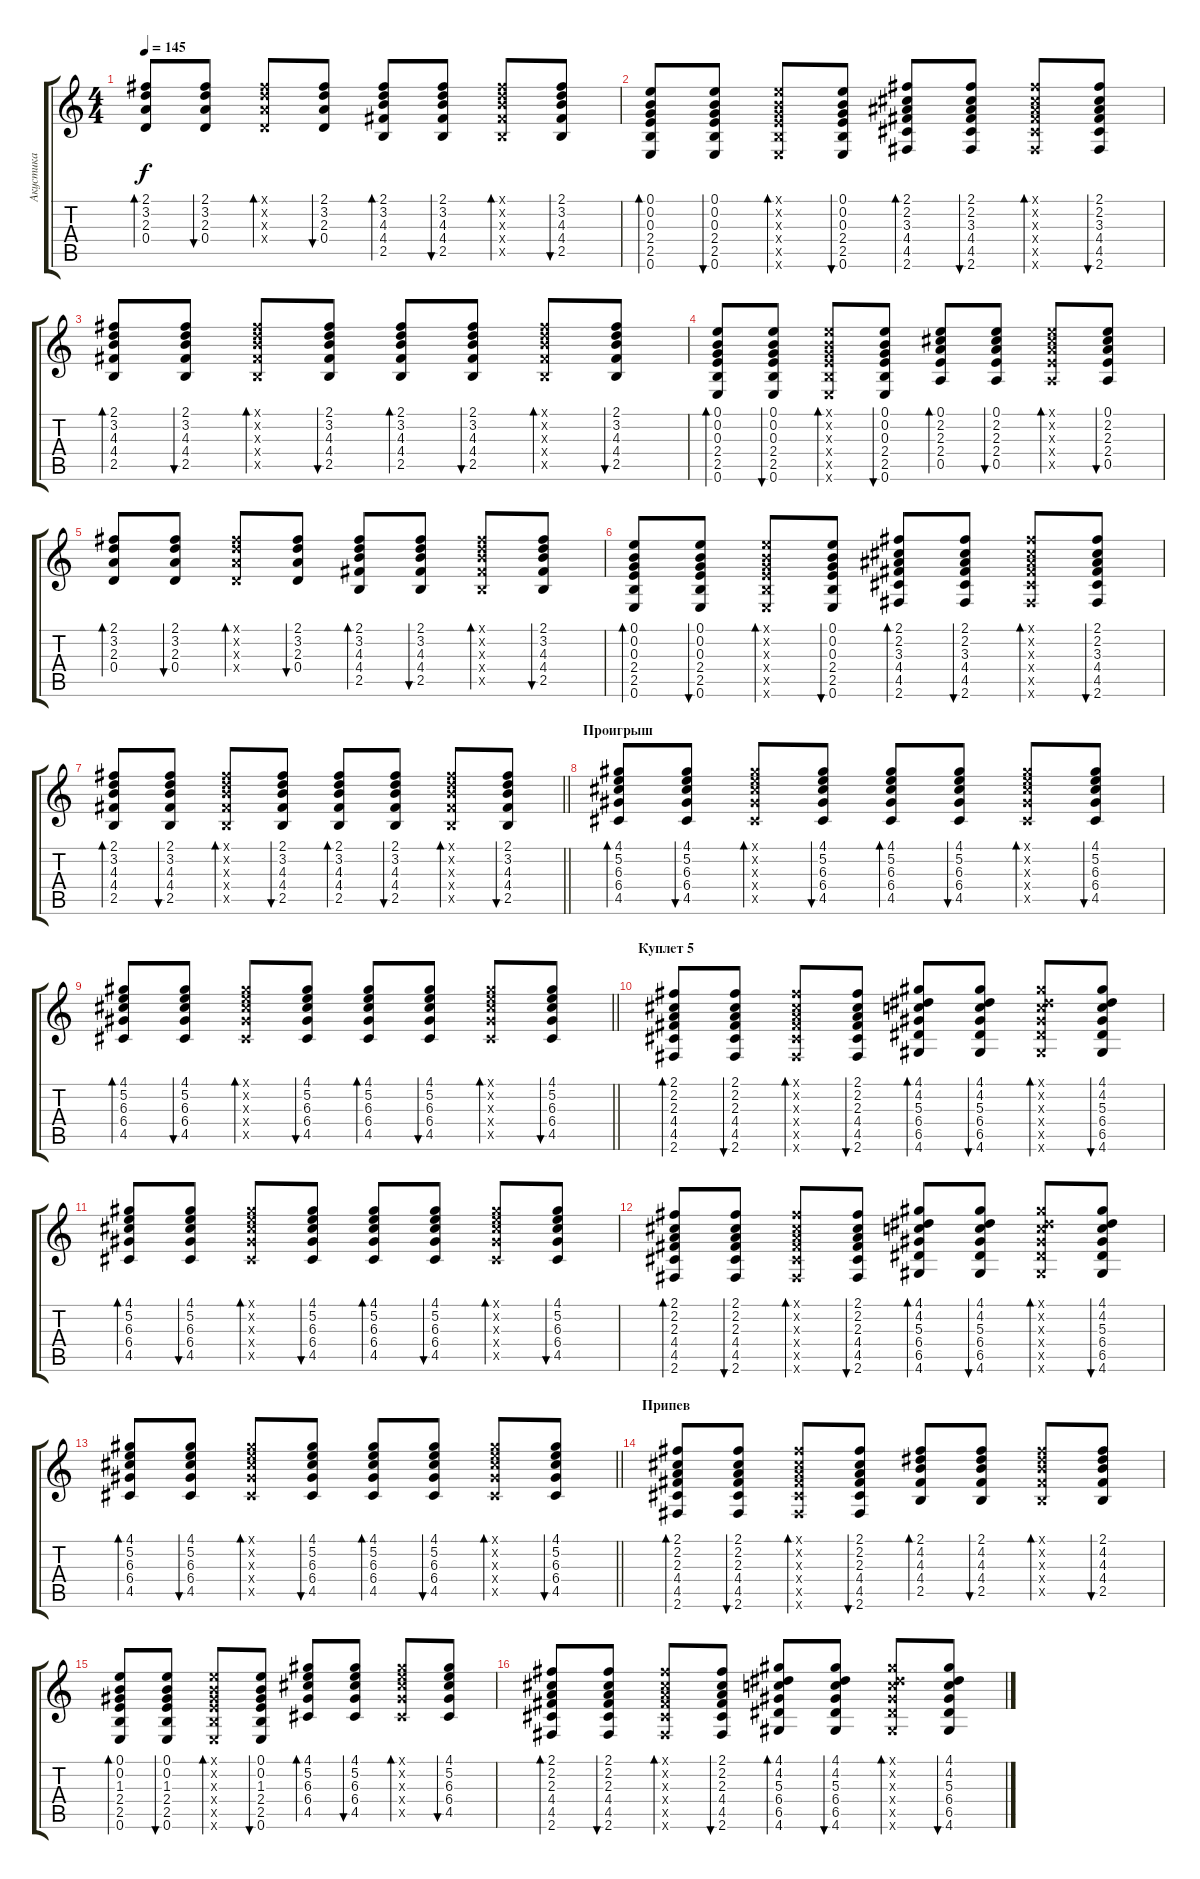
\track ("Акустика" "Акустика") {instrument acousticguitarsteel}
\staff {score tabs}
\tuning (E4 B3 G3 D3 A2 E2) {hide}
\ts (4 4)
\tempo 145
\clef g2
\ks c
(2.1 3.2 2.3 0.4).8{bd 30 dy f} (2.1 3.2 2.3 0.4).8{bu 30} (2.1{x} 3.2{x} 2.3{x} 0.4{x}).8{bd 30} (2.1 3.2 2.3 0.4).8{bu 30} (2.1 3.2 4.3 4.4 2.5).8{bd 30} (2.1 3.2 4.3 4.4 2.5).8{bu 30} (2.1{x} 3.2{x} 4.3{x} 4.4{x} 2.5{x}).8{bd 30} (2.1 3.2 4.3 4.4 2.5).8{bu 30} |
(0.1 0.2 0.3 2.4 2.5 0.6).8{bd 30} (0.1 0.2 0.3 2.4 2.5 0.6).8{bu 30} (0.1{x} 0.2{x} 0.3{x} 2.4{x} 2.5{x} 0.6{x}).8{bd 30} (0.1 0.2 0.3 2.4 2.5 0.6).8{bu 30} (2.1 2.2 3.3 4.4 4.5 2.6).8{bd 30} (2.1 2.2 3.3 4.4 4.5 2.6).8{bu 30} (2.1{x} 2.2{x} 3.3{x} 4.4{x} 4.5{x} 2.6{x}).8{bd 30} (2.1 2.2 3.3 4.4 4.5 2.6).8{bu 30} |
(2.1 3.2 4.3 4.4 2.5).8{bd 30} (2.1 3.2 4.3 4.4 2.5).8{bu 30} (2.1{x} 3.2{x} 4.3{x} 4.4{x} 2.5{x}).8{bd 30} (2.1 3.2 4.3 4.4 2.5).8{bu 30} (2.1 3.2 4.3 4.4 2.5).8{bd 30} (2.1 3.2 4.3 4.4 2.5).8{bu 30} (2.1{x} 3.2{x} 4.3{x} 4.4{x} 2.5{x}).8{bd 30} (2.1 3.2 4.3 4.4 2.5).8{bu 30} |
(0.1 0.2 0.3 2.4 2.5 0.6).8{bd 30} (0.1 0.2 0.3 2.4 2.5 0.6).8{bu 30} (0.1{x} 0.2{x} 0.3{x} 2.4{x} 2.5{x} 0.6{x}).8{bd 30} (0.1 0.2 0.3 2.4 2.5 0.6).8{bu 30} (0.1 2.2 2.3 2.4 0.5).8{bd 30} (0.1 2.2 2.3 2.4 0.5).8{bu 30} (0.1{x} 2.2{x} 2.3{x} 2.4{x} 0.5{x}).8{bd 30} (0.1 2.2 2.3 2.4 0.5).8{bu 30} |
(2.1 3.2 2.3 0.4).8{bd 30} (2.1 3.2 2.3 0.4).8{bu 30} (2.1{x} 3.2{x} 2.3{x} 0.4{x}).8{bd 30} (2.1 3.2 2.3 0.4).8{bu 30} (2.1 3.2 4.3 4.4 2.5).8{bd 30} (2.1 3.2 4.3 4.4 2.5).8{bu 30} (2.1{x} 3.2{x} 4.3{x} 4.4{x} 2.5{x}).8{bd 30} (2.1 3.2 4.3 4.4 2.5).8{bu 30} |
(0.1 0.2 0.3 2.4 2.5 0.6).8{bd 30} (0.1 0.2 0.3 2.4 2.5 0.6).8{bu 30} (0.1{x} 0.2{x} 0.3{x} 2.4{x} 2.5{x} 0.6{x}).8{bd 30} (0.1 0.2 0.3 2.4 2.5 0.6).8{bu 30} (2.1 2.2 3.3 4.4 4.5 2.6).8{bd 30} (2.1 2.2 3.3 4.4 4.5 2.6).8{bu 30} (2.1{x} 2.2{x} 3.3{x} 4.4{x} 4.5{x} 2.6{x}).8{bd 30} (2.1 2.2 3.3 4.4 4.5 2.6).8{bu 30} |
\barLineRight lightlight
(2.1 3.2 4.3 4.4 2.5).8{bd 30} (2.1 3.2 4.3 4.4 2.5).8{bu 30} (2.1{x} 3.2{x} 4.3{x} 4.4{x} 2.5{x}).8{bd 30} (2.1 3.2 4.3 4.4 2.5).8{bu 30} (2.1 3.2 4.3 4.4 2.5).8{bd 30} (2.1 3.2 4.3 4.4 2.5).8{bu 30} (2.1{x} 3.2{x} 4.3{x} 4.4{x} 2.5{x}).8{bd 30} (2.1 3.2 4.3 4.4 2.5).8{bu 30} |
\section ("" "Проигрыш")
(4.1 5.2 6.3 6.4 4.5).8{bd 30} (4.1 5.2 6.3 6.4 4.5).8{bu 30} (4.1{x} 5.2{x} 6.3{x} 6.4{x} 4.5{x}).8{bd 30} (4.1 5.2 6.3 6.4 4.5).8{bu 30} (4.1 5.2 6.3 6.4 4.5).8{bd 30} (4.1 5.2 6.3 6.4 4.5).8{bu 30} (4.1{x} 5.2{x} 6.3{x} 6.4{x} 4.5{x}).8{bd 30} (4.1 5.2 6.3 6.4 4.5).8{bu 30} |
\barLineRight lightlight
(4.1 5.2 6.3 6.4 4.5).8{bd 30} (4.1 5.2 6.3 6.4 4.5).8{bu 30} (4.1{x} 5.2{x} 6.3{x} 6.4{x} 4.5{x}).8{bd 30} (4.1 5.2 6.3 6.4 4.5).8{bu 30} (4.1 5.2 6.3 6.4 4.5).8{bd 30} (4.1 5.2 6.3 6.4 4.5).8{bu 30} (4.1{x} 5.2{x} 6.3{x} 6.4{x} 4.5{x}).8{bd 30} (4.1 5.2 6.3 6.4 4.5).8{bu 30} |
\section ("" "Куплет 5")
(2.1 2.2 2.3 4.4 4.5 2.6).8{bd 30} (2.1 2.2 2.3 4.4 4.5 2.6).8{bu 30} (2.1{x} 2.2{x} 2.3{x} 4.4{x} 4.5{x} 2.6{x}).8{bd 30} (2.1 2.2 2.3 4.4 4.5 2.6).8{bu 30} (4.1 4.2 5.3 6.4 6.5 4.6).8{bd 30} (4.1 4.2 5.3 6.4 6.5 4.6).8{bu 30} (4.1{x} 4.2{x} 5.3{x} 6.4{x} 6.5{x} 4.6{x}).8{bd 30} (4.1 4.2 5.3 6.4 6.5 4.6).8{bu 30} |
(4.1 5.2 6.3 6.4 4.5).8{bd 30} (4.1 5.2 6.3 6.4 4.5).8{bu 30} (4.1{x} 5.2{x} 6.3{x} 6.4{x} 4.5{x}).8{bd 30} (4.1 5.2 6.3 6.4 4.5).8{bu 30} (4.1 5.2 6.3 6.4 4.5).8{bd 30} (4.1 5.2 6.3 6.4 4.5).8{bu 30} (4.1{x} 5.2{x} 6.3{x} 6.4{x} 4.5{x}).8{bd 30} (4.1 5.2 6.3 6.4 4.5).8{bu 30} |
(2.1 2.2 2.3 4.4 4.5 2.6).8{bd 30} (2.1 2.2 2.3 4.4 4.5 2.6).8{bu 30} (2.1{x} 2.2{x} 2.3{x} 4.4{x} 4.5{x} 2.6{x}).8{bd 30} (2.1 2.2 2.3 4.4 4.5 2.6).8{bu 30} (4.1 4.2 5.3 6.4 6.5 4.6).8{bd 30} (4.1 4.2 5.3 6.4 6.5 4.6).8{bu 30} (4.1{x} 4.2{x} 5.3{x} 6.4{x} 6.5{x} 4.6{x}).8{bd 30} (4.1 4.2 5.3 6.4 6.5 4.6).8{bu 30} |
\barLineRight lightlight
(4.1 5.2 6.3 6.4 4.5).8{bd 30} (4.1 5.2 6.3 6.4 4.5).8{bu 30} (4.1{x} 5.2{x} 6.3{x} 6.4{x} 4.5{x}).8{bd 30} (4.1 5.2 6.3 6.4 4.5).8{bu 30} (4.1 5.2 6.3 6.4 4.5).8{bd 30} (4.1 5.2 6.3 6.4 4.5).8{bu 30} (4.1{x} 5.2{x} 6.3{x} 6.4{x} 4.5{x}).8{bd 30} (4.1 5.2 6.3 6.4 4.5).8{bu 30} |
\section ("" "Припев")
(2.1 2.2 2.3 4.4 4.5 2.6).8{bd 30} (2.1 2.2 2.3 4.4 4.5 2.6).8{bu 30} (2.1{x} 2.2{x} 2.3{x} 4.4{x} 4.5{x} 2.6{x}).8{bd 30} (2.1 2.2 2.3 4.4 4.5 2.6).8{bu 30} (2.1 4.2 4.3 4.4 2.5).8{bd 30} (2.1 4.2 4.3 4.4 2.5).8{bu 30} (2.1{x} 4.2{x} 4.3{x} 4.4{x} 2.5{x}).8{bd 30} (2.1 4.2 4.3 4.4 2.5).8{bu 30} |
(0.1 0.2 1.3 2.4 2.5 0.6).8{bd 30} (0.1 0.2 1.3 2.4 2.5 0.6).8{bu 30} (0.1{x} 0.2{x} 1.3{x} 2.4{x} 2.5{x} 0.6{x}).8{bd 30} (0.1 0.2 1.3 2.4 2.5 0.6).8{bu 30} (4.1 5.2 6.3 6.4 4.5).8{bd 30} (4.1 5.2 6.3 6.4 4.5).8{bu 30} (4.1{x} 5.2{x} 6.3{x} 6.4{x} 4.5{x}).8{bd 30} (4.1 5.2 6.3 6.4 4.5).8{bu 30} |
(2.1 2.2 2.3 4.4 4.5 2.6).8{bd 30} (2.1 2.2 2.3 4.4 4.5 2.6).8{bu 30} (2.1{x} 2.2{x} 2.3{x} 4.4{x} 4.5{x} 2.6{x}).8{bd 30} (2.1 2.2 2.3 4.4 4.5 2.6).8{bu 30} (4.1 4.2 5.3 6.4 6.5 4.6).8{bd 30} (4.1 4.2 5.3 6.4 6.5 4.6).8{bu 30} (4.1{x} 4.2{x} 5.3{x} 6.4{x} 6.5{x} 4.6{x}).8{bd 30} (4.1 4.2 5.3 6.4 6.5 4.6).8{bu 30}
